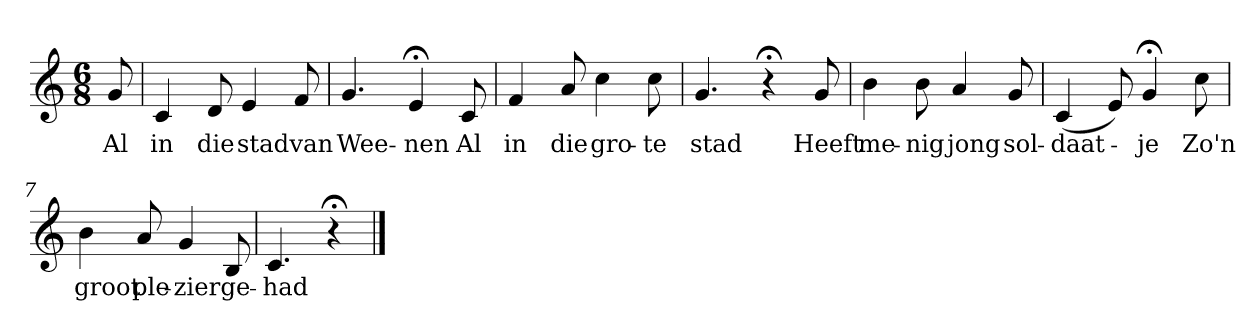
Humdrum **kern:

**kern	**text
*part1	*part1
*staff1	*staff1
*k[]	*
*C:	*
*M6/8	*
*MM120	*
=	=
8g	Al
=1	=1
4c	in
8d	die
4e	stad
8f	van
=2	=2
4.g	Wee-
4e;<	-nen
8c	Al
=3	=3
4f	in
8a	die
4cc	gro-
8cc	-te
=4	=4
4.g	stad
4r;<	.
8g	Heeft
=5	=5
4b	me-
8b	-nig
4a	jong
8g	sol-
=6	=6
(4c	-daat-
8e)	.
4g;<	-je
8cc	Zo'n
=7	=7
4b	groot
8a	ple-
4g	-zier
8B	ge-
=8	=8
4.c	-had
4r;<	.
==	==
*-	*-
